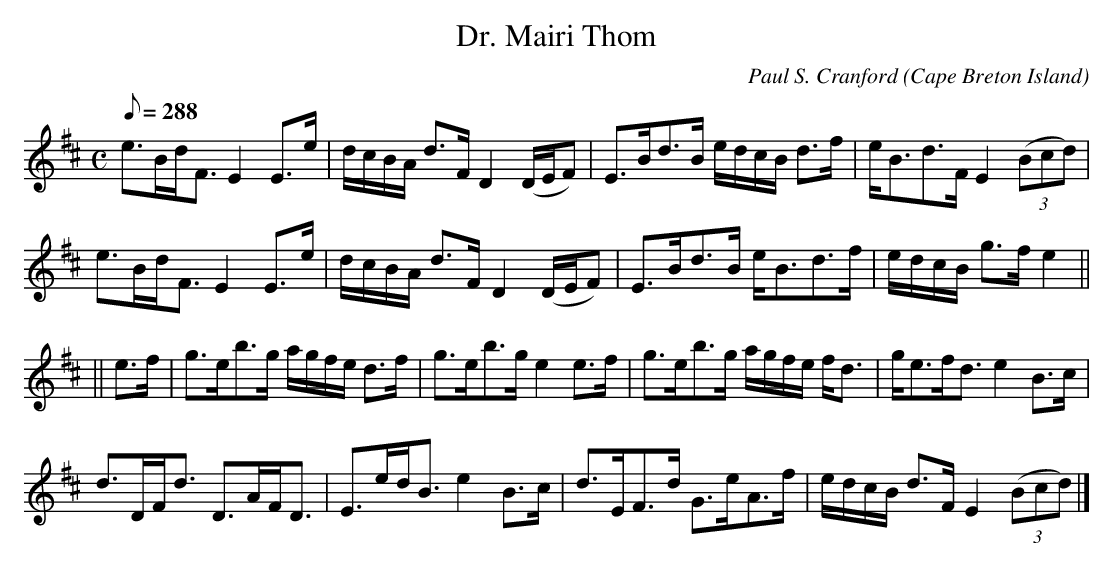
X:1
T:Dr. Mairi Thom
C:Paul S. Cranford
O:Cape Breton Island
L:1/8
Q:288
M:C
K:EDor
e>Bd<F E2 E>e|d/c/B/A/ d>F D2 (D/E/F)|E>Bd>B e/d/c/B/ d>f|e<Bd>F E2 (3(Bcd)|
e>Bd<F E2 E>e|d/c/B/A/ d>F D2 (D/E/F)|E>Bd>B e<Bd>f|e/d/c/B/ g>f e2||
||e>f|g>eb>g a/g/f/e/ d>f|g>eb>g e2 e>f|g>eb>g a/g/f/e/ f<d|g<ef<d e2 B>c|
d>DF<d D>AF<D|E>ed<B e2 B>c|d>EF>d G>eA>f|e/d/c/B/ d>F E2 (3(Bcd)|]
